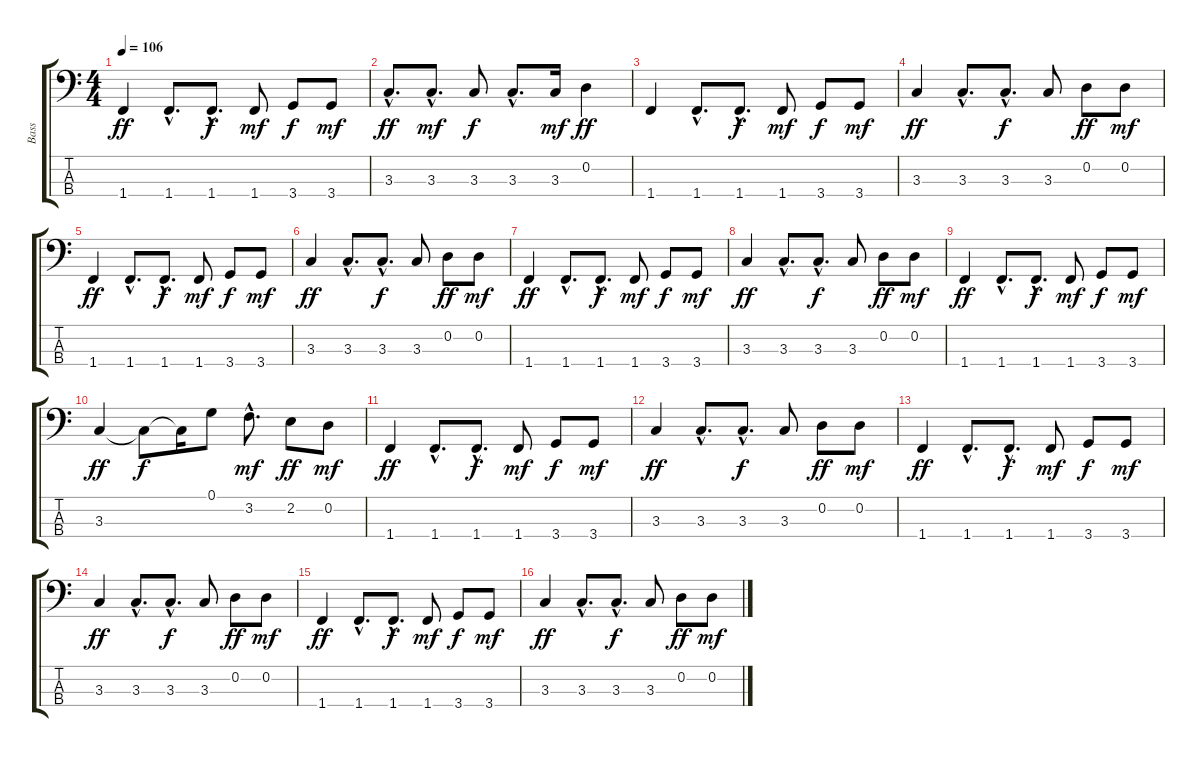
\track ("Bass" "Bass") {instrument fretlessbass}
\staff {score tabs}
\tuning (G2 D2 A1 E1) {hide}
\ts (4 4)
\tempo 106
\clef f4
\ks c
1.4.4{dy ff} 1.4{hac}.8{d} 1.4{hac}.8{d dy f} 1.4.8{dy mf} 3.4.8{dy f} 3.4.8{dy mf} |
3.3{hac}.8{d dy ff} 3.3{hac}.8{d dy mf} 3.3.8{dy f} 3.3{hac}.8{d} 3.3.16{dy mf} 0.2.4{dy ff} |
1.4.4 1.4{hac}.8{d} 1.4{hac}.8{d dy f} 1.4.8{dy mf} 3.4.8{dy f} 3.4.8{dy mf} |
3.3.4{dy ff} 3.3{hac}.8{d} 3.3{hac}.8{d dy f} 3.3.8 0.2.8{dy ff} 0.2.8{dy mf} |
1.4.4{dy ff} 1.4{hac}.8{d} 1.4{hac}.8{d dy f} 1.4.8{dy mf} 3.4.8{dy f} 3.4.8{dy mf} |
3.3.4{dy ff} 3.3{hac}.8{d} 3.3{hac}.8{d dy f} 3.3.8 0.2.8{dy ff} 0.2.8{dy mf} |
1.4.4{dy ff} 1.4{hac}.8{d} 1.4{hac}.8{d dy f} 1.4.8{dy mf} 3.4.8{dy f} 3.4.8{dy mf} |
3.3.4{dy ff} 3.3{hac}.8{d} 3.3{hac}.8{d dy f} 3.3.8 0.2.8{dy ff} 0.2.8{dy mf} |
1.4.4{dy ff} 1.4{hac}.8{d} 1.4{hac}.8{d dy f} 1.4.8{dy mf} 3.4.8{dy f} 3.4.8{dy mf} |
3.3.4{dy ff} 3.3{t}.8{dy f} 3.3{t}.16 0.1.8 3.2{hac}.8{d dy mf} 2.2.8{dy ff} 0.2.8{dy mf} |
1.4.4{dy ff} 1.4{hac}.8{d} 1.4{hac}.8{d dy f} 1.4.8{dy mf} 3.4.8{dy f} 3.4.8{dy mf} |
3.3.4{dy ff} 3.3{hac}.8{d} 3.3{hac}.8{d dy f} 3.3.8 0.2.8{dy ff} 0.2.8{dy mf} |
1.4.4{dy ff} 1.4{hac}.8{d} 1.4{hac}.8{d dy f} 1.4.8{dy mf} 3.4.8{dy f} 3.4.8{dy mf} |
3.3.4{dy ff} 3.3{hac}.8{d} 3.3{hac}.8{d dy f} 3.3.8 0.2.8{dy ff} 0.2.8{dy mf} |
1.4.4{dy ff} 1.4{hac}.8{d} 1.4{hac}.8{d dy f} 1.4.8{dy mf} 3.4.8{dy f} 3.4.8{dy mf} |
3.3.4{dy ff} 3.3{hac}.8{d} 3.3{hac}.8{d dy f} 3.3.8 0.2.8{dy ff} 0.2.8{dy mf}
